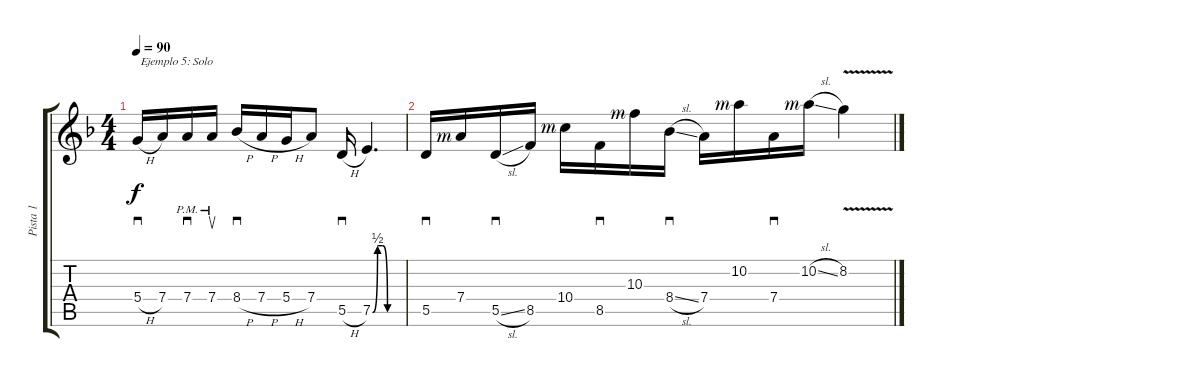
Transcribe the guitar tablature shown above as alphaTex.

\track ("Pista 1" "Pista 1") {instrument acousticguitarsteel}
\staff {score tabs}
\tuning (E4 B3 G3 D3 A2 E2) {hide}
\ts (4 4)
\tempo 90
\clef g2
\ks f
5.4{h}.16{sd txt " Ejemplo 5: Solo" dy f instrument acousticguitarsteel} 7.4.16 7.4{pm}.16{sd} 7.4{pm}.16{su} 8.4{h}.16{sd} 7.4{h}.16 5.4{h}.16 7.4.8 5.5{h}.16{sd} 7.5{be (custom 0 0 10 2 20 2 30 0 60 0)}.4{d} |
5.5.16{sd} 7.4{rf 3}.16 5.5{sl}.16{sd} 8.5.16 10.4{rf 3}.16 8.5.16{sd} 10.3{rf 3}.16 8.4{sl}.16{sd} 7.4.16 10.2{rf 3}.16 7.4.16{sd} 10.2{sl rf 3}.16 8.2{v}.4
